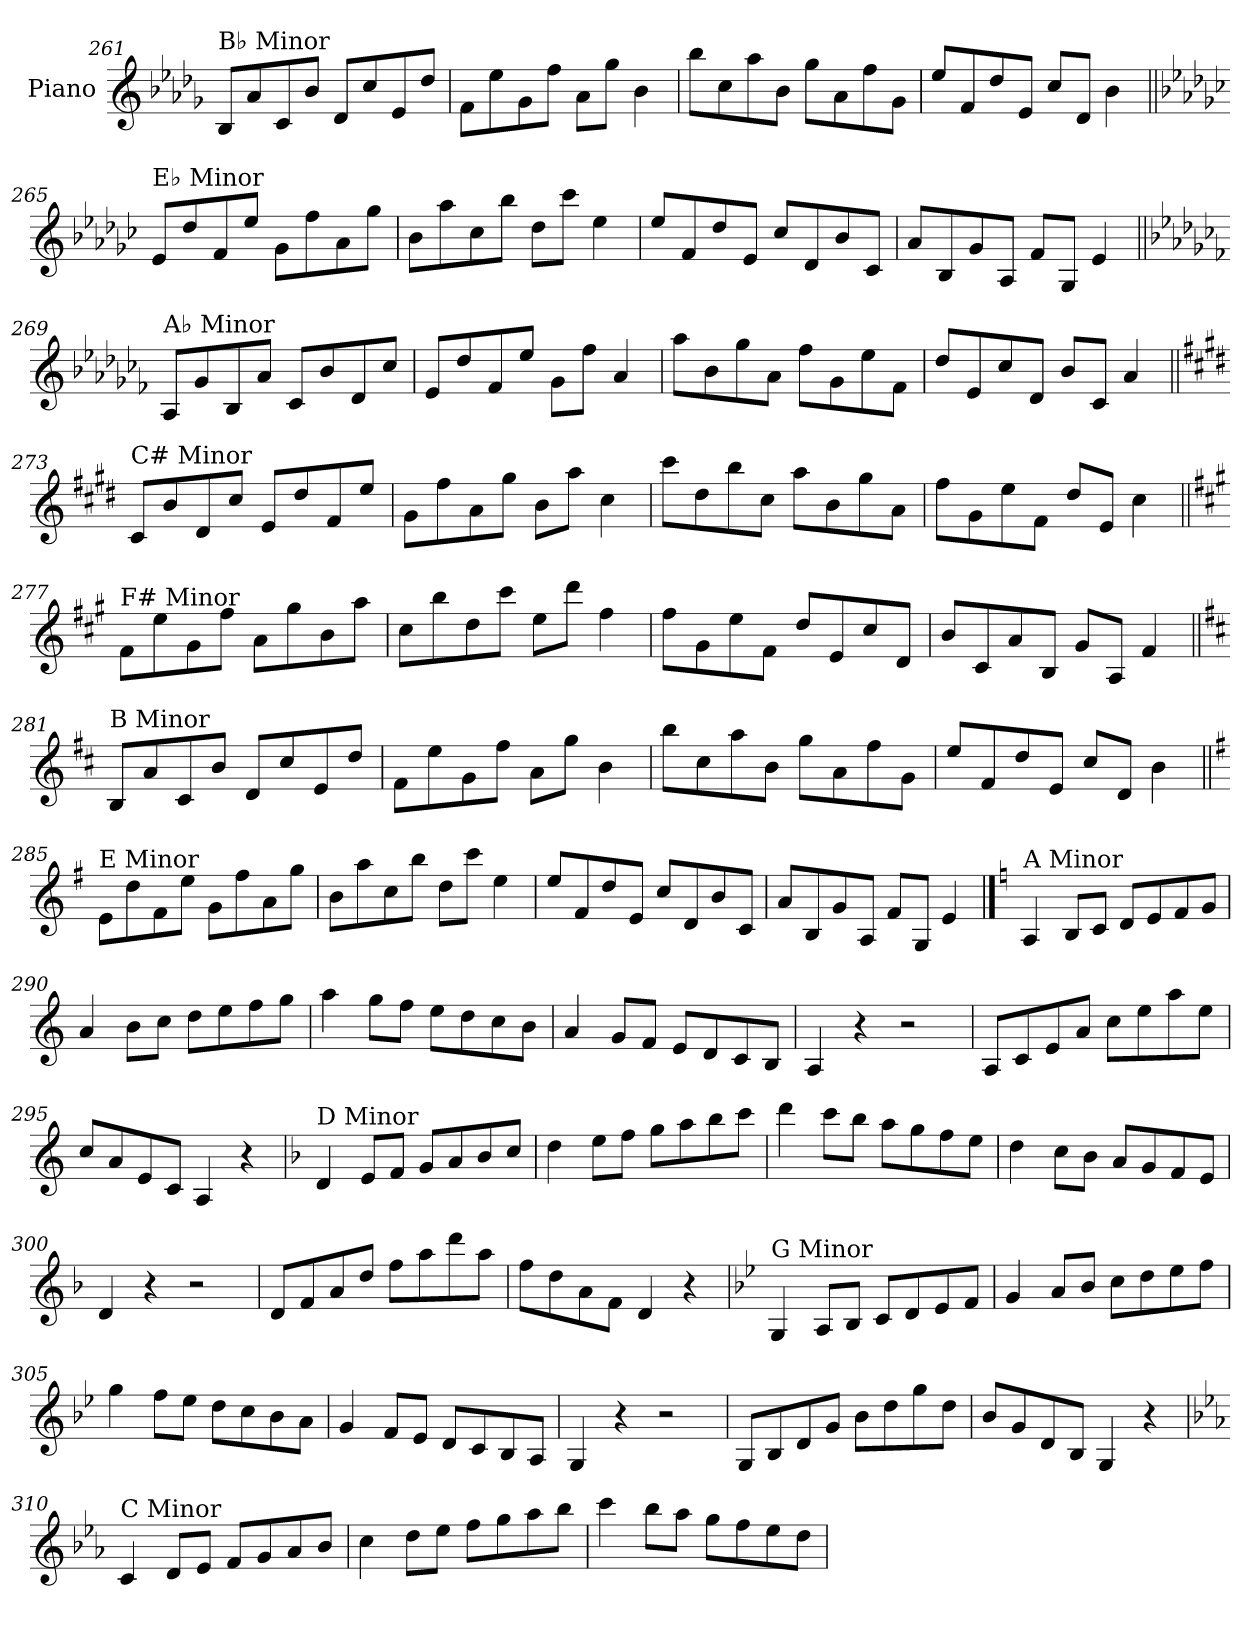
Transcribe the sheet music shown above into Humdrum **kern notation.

**kern
*part1
*staff1
*I"Piano
*I'Pno.
!!LO:LB:g=z
*clefG2
*k[b-e-a-d-g-]
=261
!LO:TX:a:t=B♭ Minor
8B-/L
8a-/
8c/
8b-/J
8d-/L
8cc/
8e-/
8dd-/J
=262
8f\L
8ee-\
8g-\
8ff\J
8a-\L
8gg-\J
4b-\
=263
8bb-\L
8cc\
8aa-\
8b-\J
8gg-\L
8a-\
8ff\
8g-\J
=264
8ee-/L
8f/
8dd-/
8e-/J
8cc/L
8d-/J
4b-\
!!LO:LB:g=z
=265||
*k[b-e-a-d-g-c-]
!LO:TX:a:t=E♭ Minor
8e-/L
8dd-/
8f/
8ee-/J
8g-\L
8ff\
8a-\
8gg-\J
=266
8b-\L
8aa-\
8cc-\
8bb-\J
8dd-\L
8ccc-\J
4ee-\
=267
8ee-/L
8f/
8dd-/
8e-/J
8cc-/L
8d-/
8b-/
8c-/J
=268
8a-/L
8B-/
8g-/
8A-/J
8f/L
8G-/J
4e-/
!!LO:LB:g=z
=269||
*k[b-e-a-d-g-c-f-]
!LO:TX:a:t=A♭ Minor
8A-/L
8g-/
8B-/
8a-/J
8c-/L
8b-/
8d-/
8cc-/J
=270
8e-/L
8dd-/
8f-/
8ee-/J
8g-\L
8ff-\J
4a-/
=271
8aa-\L
8b-\
8gg-\
8a-\J
8ff-\L
8g-\
8ee-\
8f-\J
=272
8dd-/L
8e-/
8cc-/
8d-/J
8b-/L
8c-/J
4a-/
!!LO:LB:g=z
=273||
*k[f#c#g#d#]
!LO:TX:a:t=C# Minor
8c#/L
8b/
8d#/
8cc#/J
8e/L
8dd#/
8f#/
8ee/J
=274
8g#\L
8ff#\
8a\
8gg#\J
8b\L
8aa\J
4cc#\
=275
8ccc#\L
8dd#\
8bb\
8cc#\J
8aa\L
8b\
8gg#\
8a\J
=276
8ff#\L
8g#\
8ee\
8f#\J
8dd#/L
8e/J
4cc#\
!!LO:LB:g=z
=277||
*k[f#c#g#]
!LO:TX:a:t=F# Minor
8f#\L
8ee\
8g#\
8ff#\J
8a\L
8gg#\
8b\
8aa\J
=278
8cc#\L
8bb\
8dd\
8ccc#\J
8ee\L
8ddd\J
4ff#\
=279
8ff#\L
8g#\
8ee\
8f#\J
8dd/L
8e/
8cc#/
8d/J
=280
8b/L
8c#/
8a/
8B/J
8g#/L
8A/J
4f#/
!!LO:LB:g=z
=281||
*k[f#c#]
!LO:TX:a:t=B Minor
8B/L
8a/
8c#/
8b/J
8d/L
8cc#/
8e/
8dd/J
=282
8f#\L
8ee\
8g\
8ff#\J
8a\L
8gg\J
4b\
=283
8bb\L
8cc#\
8aa\
8b\J
8gg\L
8a\
8ff#\
8g\J
=284
8ee/L
8f#/
8dd/
8e/J
8cc#/L
8d/J
4b\
!!LO:LB:g=z
=285||
*k[f#]
!LO:TX:a:t=E Minor
8e\L
8dd\
8f#\
8ee\J
8g\L
8ff#\
8a\
8gg\J
=286
8b\L
8aa\
8cc\
8bb\J
8dd\L
8ccc\J
4ee\
=287
8ee/L
8f#/
8dd/
8e/J
8cc/L
8d/
8b/
8c/J
=288
8a/L
8B/
8g/
8A/J
8f#/L
8G/J
4e/
!!LO:PB:g=z
==289
*k[]
!LO:TX:a:t=A Minor
4A/
8B/L
8c/J
8d/L
8e/
8f/
8g/J
=290
4a/
8b\L
8cc\J
8dd\L
8ee\
8ff\
8gg\J
=291
4aa\
8gg\L
8ff\J
8ee\L
8dd\
8cc\
8b\J
=292
4a/
8g/L
8f/J
8e/L
8d/
8c/
8B/J
=293
4A/
4r
2r
=294
8A/L
8c/
8e/
8a/J
8cc\L
8ee\
8aa\
8ee\J
=295
8cc/L
8a/
8e/
8c/J
4A/
4r
!!LO:LB:g=z
=296
*k[b-]
!LO:TX:a:t=D Minor
4d/
8e/L
8f/J
8g/L
8a/
8b-/
8cc/J
=297
4dd\
8ee\L
8ff\J
8gg\L
8aa\
8bb-\
8ccc\J
=298
4ddd\
8ccc\L
8bb-\J
8aa\L
8gg\
8ff\
8ee\J
=299
4dd\
8cc\L
8b-\J
8a/L
8g/
8f/
8e/J
=300
4d/
4r
2r
=301
8d/L
8f/
8a/
8dd/J
8ff\L
8aa\
8ddd\
8aa\J
=302
8ff\L
8dd\
8a\
8f\J
4d/
4r
!!LO:LB:g=z
=303
*k[b-e-]
!LO:TX:a:t=G Minor
4G/
8A/L
8B-/J
8c/L
8d/
8e-/
8f/J
=304
4g/
8a/L
8b-/J
8cc\L
8dd\
8ee-\
8ff\J
=305
4gg\
8ff\L
8ee-\J
8dd\L
8cc\
8b-\
8a\J
=306
4g/
8f/L
8e-/J
8d/L
8c/
8B-/
8A/J
=307
4G/
4r
2r
=308
8G/L
8B-/
8d/
8g/J
8b-\L
8dd\
8gg\
8dd\J
=309
8b-/L
8g/
8d/
8B-/J
4G/
4r
!!LO:LB:g=z
=310
*k[b-e-a-]
!LO:TX:a:t=C Minor
4c/
8d/L
8e-/J
8f/L
8g/
8a-/
8b-/J
=311
4cc\
8dd\L
8ee-\J
8ff\L
8gg\
8aa-\
8bb-\J
=312
4ccc\
8bb-\L
8aa-\J
8gg\L
8ff\
8ee-\
8dd\J
=
*-
